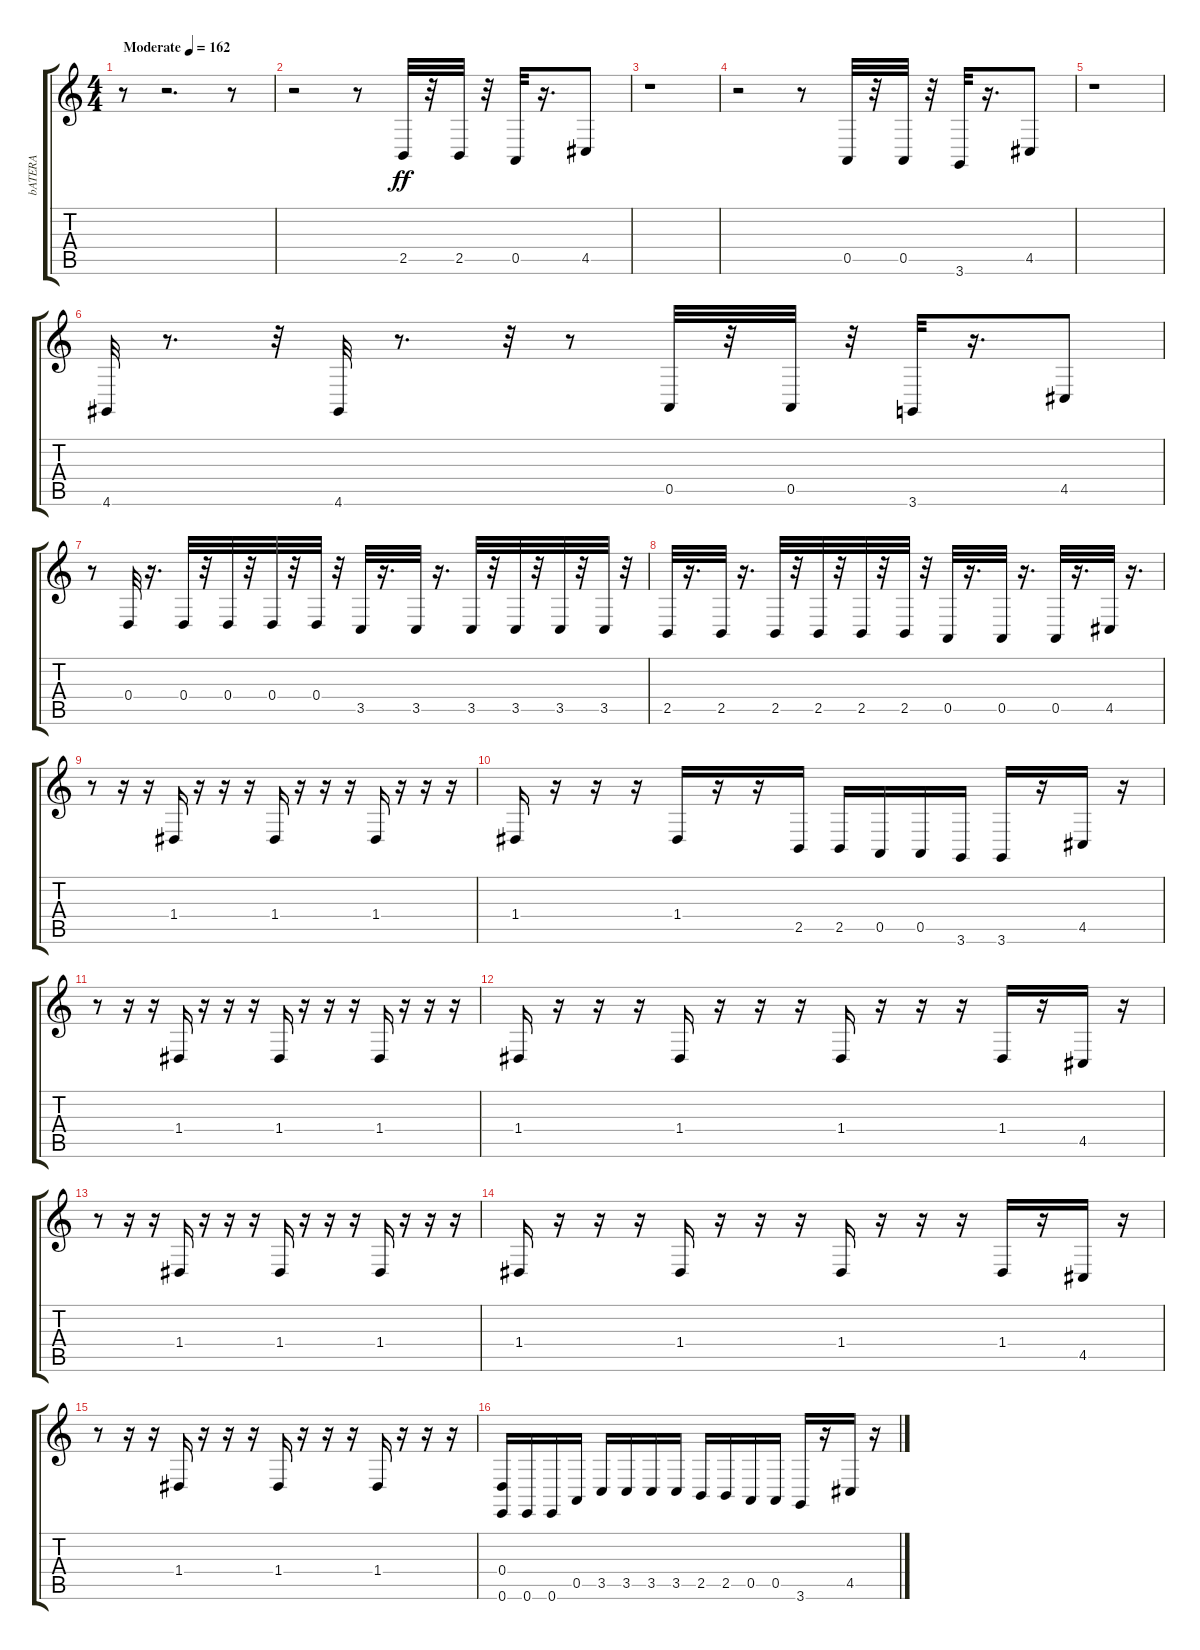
\track ("bATERA" "bATERA") {instrument rockorgan}
\staff {score tabs}
\tuning (E4 B3 G3 D3 A2 E2) {hide}
\ts (4 4)
\tempo (162 "Moderate")
\clef g2
\ks c
r.8{dy ff instrument rockorgan} r.2{d} r.8 |
r.2 r.8 2.5.32 r.32 2.5.32 r.32 0.5.32 r.16{d} 4.5.8 |
r.1 |
r.2 r.8 0.5.32 r.32 0.5.32 r.32 3.6.32 r.16{d} 4.5.8 |
r.1 |
4.6.32 r.8{d} r.32 4.6.32 r.8{d} r.32 r.8 0.5.32 r.32 0.5.32 r.32 3.6.32 r.16{d} 4.5.8 |
r.8 0.4.32 r.16{d} 0.4.32 r.32 0.4.32 r.32 0.4.32 r.32 0.4.32 r.32 3.5.32 r.16{d} 3.5.32 r.16{d} 3.5.32 r.32 3.5.32 r.32 3.5.32 r.32 3.5.32 r.32 |
2.5.32 r.16{d} 2.5.32 r.16{d} 2.5.32 r.32 2.5.32 r.32 2.5.32 r.32 2.5.32 r.32 0.5.32 r.16{d} 0.5.32 r.16{d} 0.5.32 r.16{d} 4.5.32 r.16{d} |
r.8 r.16 r.16 1.4.16 r.16 r.16 r.16 1.4.16 r.16 r.16 r.16 1.4.16 r.16 r.16 r.16 |
1.4.16 r.16 r.16 r.16 1.4.16 r.16 r.16 2.5.16 2.5.16 0.5.16 0.5.16 3.6.16 3.6.16 r.16 4.5.16 r.16 |
r.8 r.16 r.16 1.4.16 r.16 r.16 r.16 1.4.16 r.16 r.16 r.16 1.4.16 r.16 r.16 r.16 |
1.4.16 r.16 r.16 r.16 1.4.16 r.16 r.16 r.16 1.4.16 r.16 r.16 r.16 1.4.16 r.16 4.5.16 r.16 |
r.8 r.16 r.16 1.4.16 r.16 r.16 r.16 1.4.16 r.16 r.16 r.16 1.4.16 r.16 r.16 r.16 |
1.4.16 r.16 r.16 r.16 1.4.16 r.16 r.16 r.16 1.4.16 r.16 r.16 r.16 1.4.16 r.16 4.5.16 r.16 |
r.8 r.16 r.16 1.4.16 r.16 r.16 r.16 1.4.16 r.16 r.16 r.16 1.4.16 r.16 r.16 r.16 |
(0.4 0.6).16 0.6.16 0.6.16 0.5.16 3.5.16 3.5.16 3.5.16 3.5.16 2.5.16 2.5.16 0.5.16 0.5.16 3.6.16 r.16 4.5.16 r.16
